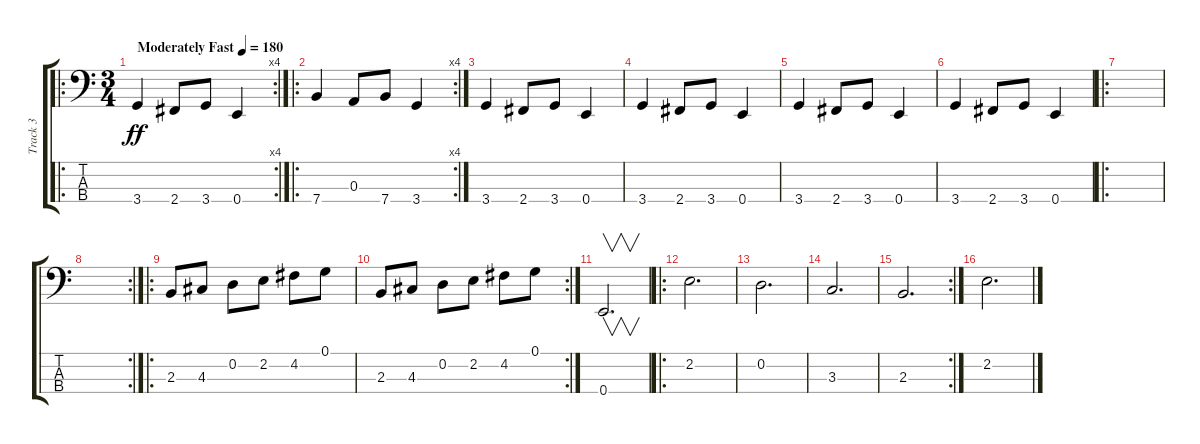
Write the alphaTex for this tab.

\track ("Track 3" "Track 3") {instrument electricbassfinger}
\staff {score tabs}
\tuning (G2 D2 A1 E1) {hide}
\ro
\rc 4
\ts (3 4)
\tempo (180 "Moderately Fast")
\clef f4
\ks c
3.4.4{dy ff instrument electricbassfinger} 2.4.8 3.4.8 0.4.4 |
\ro
\rc 4
7.4.4 0.3.8 7.4.8 3.4.4 |
3.4.4 2.4.8 3.4.8 0.4.4 |
3.4.4 2.4.8 3.4.8 0.4.4 |
3.4.4 2.4.8 3.4.8 0.4.4 |
3.4.4 2.4.8 3.4.8 0.4.4 |
\ro
|
\rc 2
|
\ro
2.3.8 4.3.8 0.2.8 2.2.8 4.2.8 0.1.8 |
\rc 2
2.3.8 4.3.8 0.2.8 2.2.8 4.2.8 0.1.8 |
0.4.2{v d} |
\ro
2.2.2{d} |
0.2.2{d} |
3.3.2{d} |
\rc 2
2.3.2{d} |
2.2.2{d}
